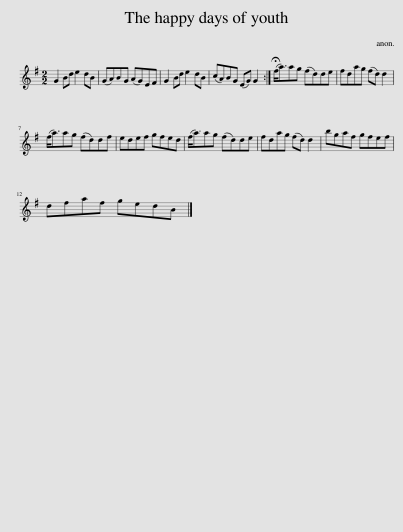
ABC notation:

X:1
L:1/8
M:2/2
I:linebreak $
K:G
V:1 treble
V:1
 G2 Bd e2 dB | (GA)BG (AG)EF | G2 Bd e2 dB | (cA)BG (EG) G2 :| (!fermata!f<a)ag (fd)de | %5
 fdag (fd) d2 |$ (f<a)ag (fd)df | edef gfed | (f<a)ag (fd)de | fdag (fd) d2 | %10
 bgaf gfef |$ dfaf gedB |] %12
